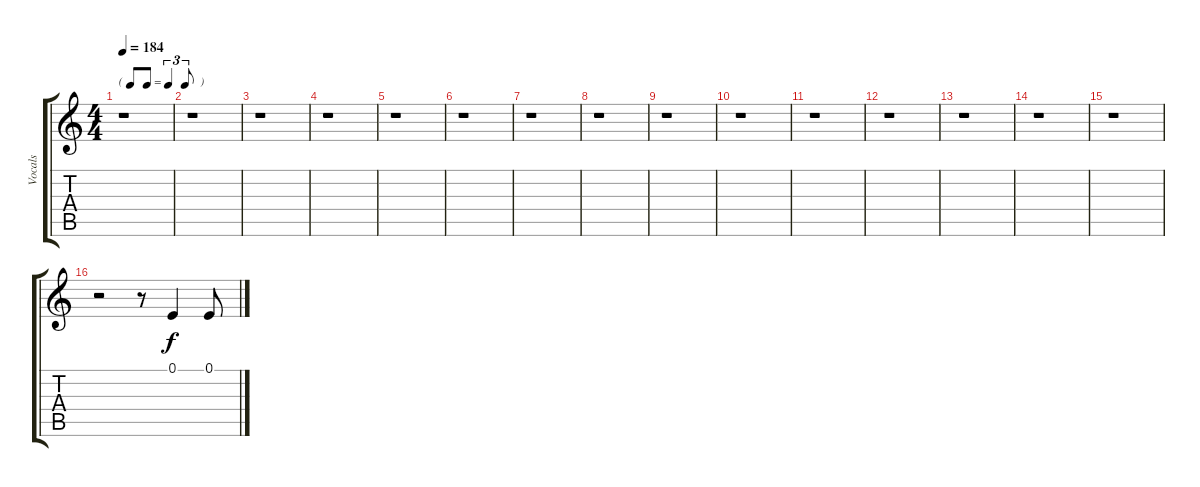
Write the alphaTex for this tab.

\track ("Vocals" "Vocals") {instrument clarinet}
\staff {score tabs}
\tuning (E4 B3 G3 D3 A2 E2) {hide}
\ts (4 4)
\tf triplet8th
\tempo 184
\clef g2
\ks c
r.1{dy f} |
r.1 |
r.1 |
r.1 |
r.1 |
r.1 |
r.1 |
r.1 |
r.1 |
r.1 |
r.1 |
r.1 |
r.1 |
r.1 |
r.1 |
r.2 r.8 0.1.4 0.1.8
